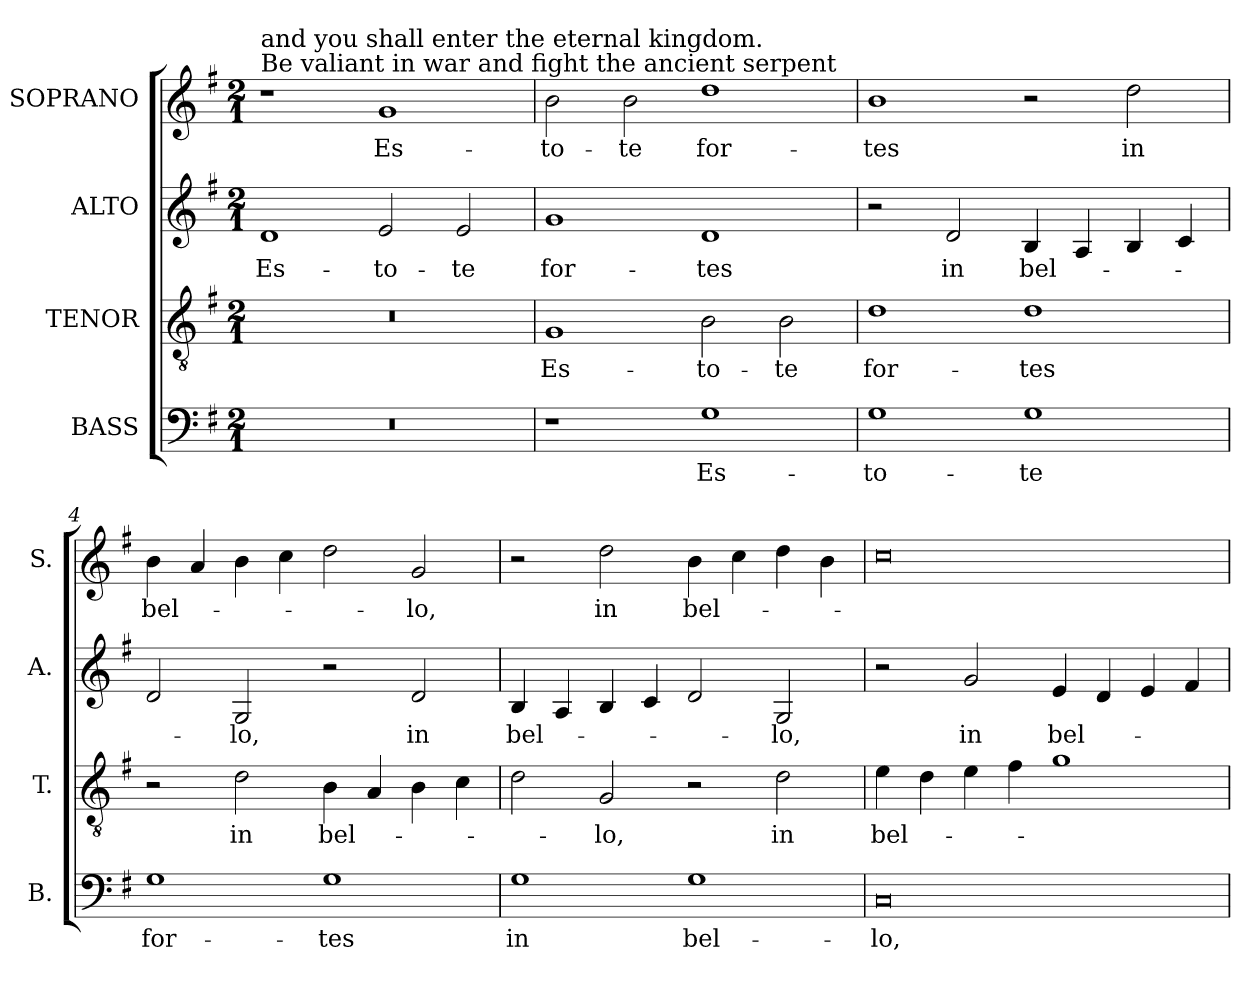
**kern	**text	**kern	**text	**kern	**text	**kern	**text
*part4	*part4	*part3	*part3	*part2	*part2	*part1	*part1
*staff4	*staff4	*staff3	*staff3	*staff2	*staff2	*staff1	*staff1
*I"BASS	*	*I"TENOR	*	*I"ALTO	*	*I"SOPRANO	*
*I'B.	*	*I'T.	*	*I'A.	*	*I'S.	*
!!LO:PB:g=z
*clefF4	*	*clefGv2	*	*clefG2	*	*clefG2	*
*	*	*ITrd7c12	*	*	*	*	*
*k[f#]	*	*k[f#]	*	*k[f#]	*	*k[f#]	*
*G:	*	*G:	*	*G:	*	*G:	*
*M2/1	*	*M2/1	*	*M2/1	*	*M2/1	*
*MM256	*	*MM256	*	*MM256	*	*MM256	*
=1	=1	=1	=1	=1	=1	=1	=1
!LO:N:vis=1	!	!LO:N:vis=1	!	!	!	!	!
!	!	!	!	!	!	!LO:TX:a:t=Be valiant in war and fight the ancient serpent	!
!	!	!	!	!	!	!LO:TX:t=and you shall enter the eternal kingdom.	!
!	!	!	!	!	!LO:LY:b:color=#000000	!	!
0r	.	0r	.	1di	Es-	1r	.
!	!	!	!	!	!LO:LY:b:color=#000000	!	!
!	!	!	!	!	!	!	!LO:LY:b:color=#000000
.	.	.	.	2ei/	-to-	1gi	Es-
!	!	!	!	!	!LO:LY:b:color=#000000	!	!
.	.	.	.	2ei/	-te	.	.
=2	=2	=2	=2	=2	=2	=2	=2
!	!	!	!LO:LY:b:color=#000000	!	!	!	!
!	!	!	!	!	!LO:LY:b:color=#000000	!	!
!	!	!	!	!	!	!	!LO:LY:b:color=#000000
1r	.	1GGi	Es-	1gi	for-	2bi\	-to-
!	!	!	!	!	!	!	!LO:LY:b:color=#000000
.	.	.	.	.	.	2bi\	-te
!	!LO:LY:b:color=#000000	!	!	!	!	!	!
!	!	!	!LO:LY:b:color=#000000	!	!	!	!
!	!	!	!	!	!LO:LY:b:color=#000000	!	!
!	!	!	!	!	!	!	!LO:LY:b:color=#000000
1Gi	Es-	2BBi\	-to-	1di	-tes	1ddi	for-
!	!	!	!LO:LY:b:color=#000000	!	!	!	!
.	.	2BBi\	-te	.	.	.	.
=3	=3	=3	=3	=3	=3	=3	=3
!	!LO:LY:b:color=#000000	!	!	!	!	!	!
!	!	!	!LO:LY:b:color=#000000	!	!	!	!
!	!	!	!	!	!	!	!LO:LY:b:color=#000000
1Gi	-to-	1Di	for-	2r	.	1bi	-tes
!	!	!	!	!	!LO:LY:b:color=#000000	!	!
.	.	.	.	2di/	in	.	.
!	!LO:LY:b:color=#000000	!	!	!	!	!	!
!	!	!	!LO:LY:b:color=#000000	!	!	!	!
!	!	!	!	!	!LO:LY:b:color=#000000	!	!
1Gi	-te	1Di	-tes	4Bi/	bel-	2r	.
.	.	.	.	4Ai/	.	.	.
!	!	!	!	!	!	!	!LO:LY:b:color=#000000
.	.	.	.	4Bi/	.	2ddi\	in
.	.	.	.	4ci/	.	.	.
=4	=4	=4	=4	=4	=4	=4	=4
!	!LO:LY:b:color=#000000	!	!	!	!	!	!
!	!	!	!	!	!	!	!LO:LY:b:color=#000000
1Gi	for-	2r	.	2di/	.	4bi\	bel-
.	.	.	.	.	.	4ai/	.
!	!	!	!LO:LY:b:color=#000000	!	!	!	!
!	!	!	!	!	!LO:LY:b:color=#000000	!	!
.	.	2Di\	in	2Gi/	-lo,	4bi\	.
.	.	.	.	.	.	4cci\	.
!	!LO:LY:b:color=#000000	!	!	!	!	!	!
!	!	!	!LO:LY:b:color=#000000	!	!	!	!
1Gi	-tes	4BBi\	bel-	2r	.	2ddi\	.
.	.	4AAi/	.	.	.	.	.
!	!	!	!	!	!LO:LY:b:color=#000000	!	!
!	!	!	!	!	!	!	!LO:LY:b:color=#000000
.	.	4BBi\	.	2di/	in	2gi/	-lo,
.	.	4Ci\	.	.	.	.	.
=5	=5	=5	=5	=5	=5	=5	=5
!	!LO:LY:b:color=#000000	!	!	!	!	!	!
!	!	!	!	!	!LO:LY:b:color=#000000	!	!
1Gi	in	2Di\	.	4Bi/	bel-	2r	.
.	.	.	.	4Ai/	.	.	.
!	!	!	!LO:LY:b:color=#000000	!	!	!	!
!	!	!	!	!	!	!	!LO:LY:b:color=#000000
.	.	2GGi/	-lo,	4Bi/	.	2ddi\	in
.	.	.	.	4ci/	.	.	.
!	!LO:LY:b:color=#000000	!	!	!	!	!	!
!	!	!	!	!	!	!	!LO:LY:b:color=#000000
1Gi	bel-	2r	.	2di/	.	4bi\	bel-
.	.	.	.	.	.	4cci\	.
!	!	!	!LO:LY:b:color=#000000	!	!	!	!
!	!	!	!	!	!LO:LY:b:color=#000000	!	!
.	.	2Di\	in	2Gi/	-lo,	4ddi\	.
.	.	.	.	.	.	4bi\	.
=6	=6	=6	=6	=6	=6	=6	=6
!	!LO:LY:b:color=#000000	!	!	!	!	!	!
!	!	!	!LO:LY:b:color=#000000	!	!	!	!
0Ci	-lo,	4Ei\	bel-	2r	.	0cci	.
.	.	4Di\	.	.	.	.	.
!	!	!	!	!	!LO:LY:b:color=#000000	!	!
.	.	4Ei\	.	2gi/	in	.	.
.	.	4F#i\	.	.	.	.	.
!	!	!	!	!	!LO:LY:b:color=#000000	!	!
.	.	1Gi	.	4ei/	bel-	.	.
.	.	.	.	4di/	.	.	.
.	.	.	.	4ei/	.	.	.
.	.	.	.	4f#i/	.	.	.
=	=	=	=	=	=	=	=
*-	*-	*-	*-	*-	*-	*-	*-
